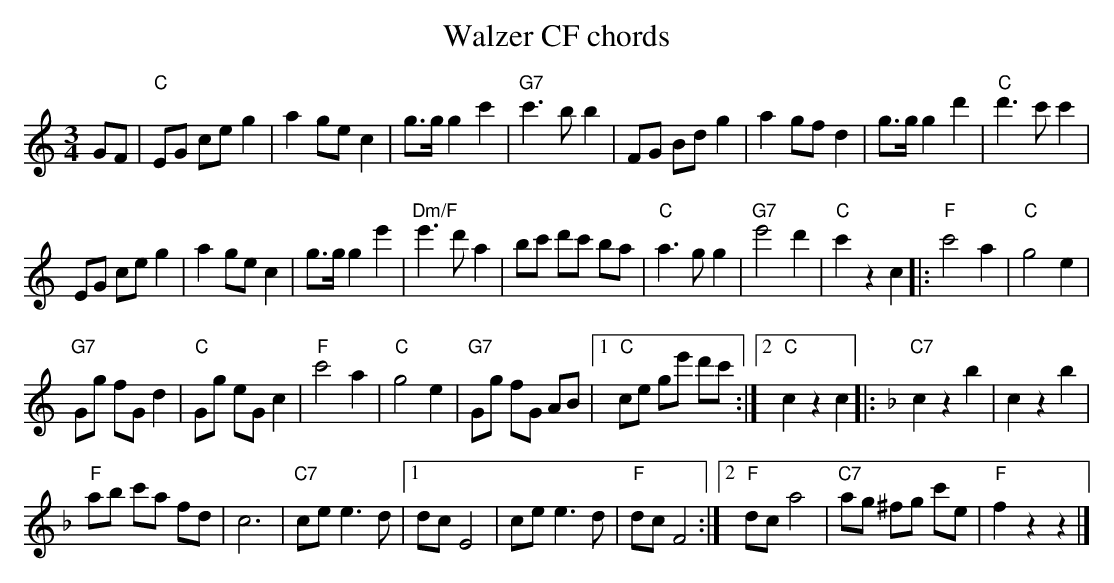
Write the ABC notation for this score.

X:1
T: Walzer CF chords
M:3/4
L:1/8
K:C %%MIDI gchordon
GF | "C"EG ce g2 | a2 ge c2 | g>g g2c'2 | "G7"c'3b b2 | FG Bd g2 | a2 gf d2 | g>g g2d'2 | "C"d'3c' c'2 |
EG ce g2 | a2 ge c2 | g>g g2 e'2 | "Dm/F"e'3d' a2 |  bc' d'c' ba | "C"a3gg2 | "G7"e'4 d'2 | "C"c'2 z2 c2 |: "F"c'4 a2 | "C"g4 e2 |
"G7"Gg fG d2 | "C"Gg eG c2 | "F"c'4 a2 | "C"g4e2 | "G7"Gg fG AB |1 "C"ce ge' d'c' :|2 "C"c2 z2 c2 |: [K:F] "C7"c2z2b2 | c2z2b2 |
"F"ab c'a fd | c6 | "C7"ce e3 d |1 dc E4 | ce e3d | "F"dc F4 :|2 "F"dc a4 | "C7"ag ^fg c'e | "F"f2 z2z2 |]
